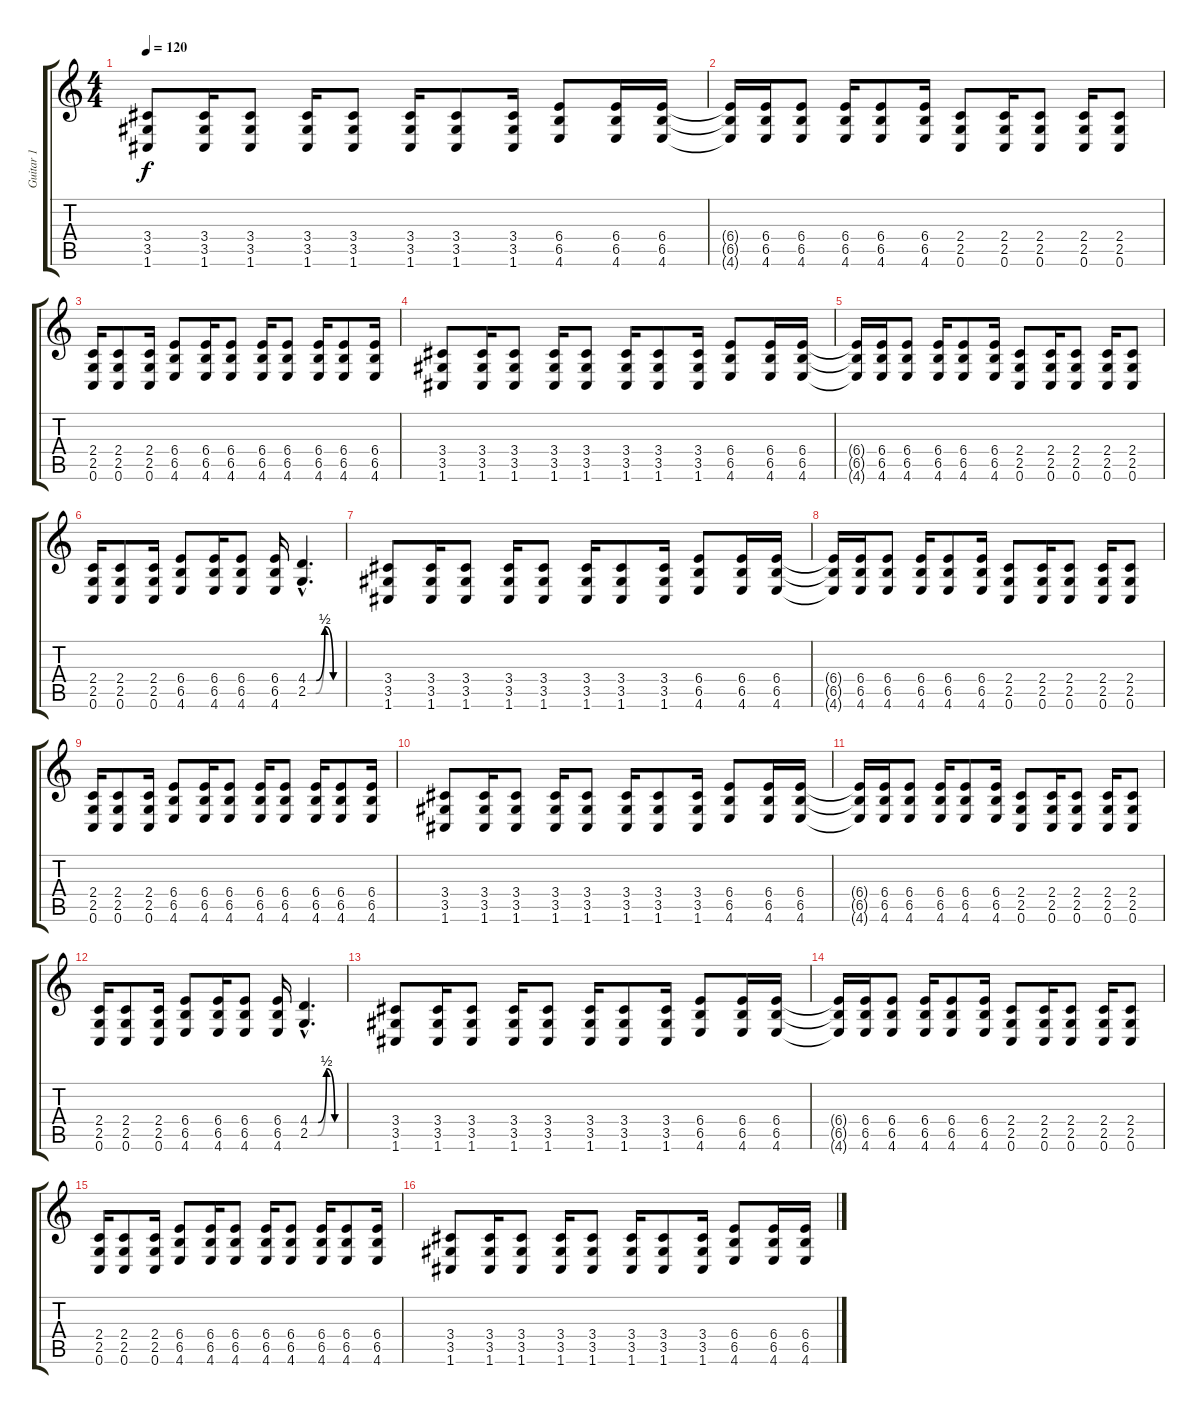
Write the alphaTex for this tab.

\track ("Guitar 1" "Guitar 1") {instrument overdrivenguitar}
\staff {score tabs}
\tuning (C4 G3 Eb3 Bb2 F2 C2) {hide}
\ts (4 4)
\tempo 120
\clef g2
\ks c
(3.4 3.5 1.6).8{dy f instrument overdrivenguitar} (3.4 3.5 1.6).16 (3.4 3.5 1.6).8 (3.4 3.5 1.6).16 (3.4 3.5 1.6).8 (3.4 3.5 1.6).16 (3.4 3.5 1.6).8 (3.4 3.5 1.6).16 (6.4 6.5 4.6).8 (6.4 6.5 4.6).16 (6.4 6.5 4.6).16 |
(6.4{t} 6.5{t} 4.6{t}).16 (6.4 6.5 4.6).16 (6.4 6.5 4.6).8 (6.4 6.5 4.6).16 (6.4 6.5 4.6).8 (6.4 6.5 4.6).16 (2.4 2.5 0.6).8 (2.4 2.5 0.6).16 (2.4 2.5 0.6).8 (2.4 2.5 0.6).16 (2.4 2.5 0.6).8 |
(2.4 2.5 0.6).16 (2.4 2.5 0.6).8 (2.4 2.5 0.6).16 (6.4 6.5 4.6).8 (6.4 6.5 4.6).16 (6.4 6.5 4.6).8 (6.4 6.5 4.6).16 (6.4 6.5 4.6).8 (6.4 6.5 4.6).16 (6.4 6.5 4.6).8 (6.4 6.5 4.6).16 |
(3.4 3.5 1.6).8 (3.4 3.5 1.6).16 (3.4 3.5 1.6).8 (3.4 3.5 1.6).16 (3.4 3.5 1.6).8 (3.4 3.5 1.6).16 (3.4 3.5 1.6).8 (3.4 3.5 1.6).16 (6.4 6.5 4.6).8 (6.4 6.5 4.6).16 (6.4 6.5 4.6).16 |
(6.4{t} 6.5{t} 4.6{t}).16 (6.4 6.5 4.6).16 (6.4 6.5 4.6).8 (6.4 6.5 4.6).16 (6.4 6.5 4.6).8 (6.4 6.5 4.6).16 (2.4 2.5 0.6).8 (2.4 2.5 0.6).16 (2.4 2.5 0.6).8 (2.4 2.5 0.6).16 (2.4 2.5 0.6).8 |
(2.4 2.5 0.6).16 (2.4 2.5 0.6).8 (2.4 2.5 0.6).16 (6.4 6.5 4.6).8 (6.4 6.5 4.6).16 (6.4 6.5 4.6).8 (6.4 6.5 4.6).16 (4.4{be (custom 0 0 15 0 30 2 45 0 60 0) hac} 2.5{be (custom 0 0 14 0 30 2 45 0 60 0) hac}).4{d} |
(3.4 3.5 1.6).8 (3.4 3.5 1.6).16 (3.4 3.5 1.6).8 (3.4 3.5 1.6).16 (3.4 3.5 1.6).8 (3.4 3.5 1.6).16 (3.4 3.5 1.6).8 (3.4 3.5 1.6).16 (6.4 6.5 4.6).8 (6.4 6.5 4.6).16 (6.4 6.5 4.6).16 |
(6.4{t} 6.5{t} 4.6{t}).16 (6.4 6.5 4.6).16 (6.4 6.5 4.6).8 (6.4 6.5 4.6).16 (6.4 6.5 4.6).8 (6.4 6.5 4.6).16 (2.4 2.5 0.6).8 (2.4 2.5 0.6).16 (2.4 2.5 0.6).8 (2.4 2.5 0.6).16 (2.4 2.5 0.6).8 |
(2.4 2.5 0.6).16 (2.4 2.5 0.6).8 (2.4 2.5 0.6).16 (6.4 6.5 4.6).8 (6.4 6.5 4.6).16 (6.4 6.5 4.6).8 (6.4 6.5 4.6).16 (6.4 6.5 4.6).8 (6.4 6.5 4.6).16 (6.4 6.5 4.6).8 (6.4 6.5 4.6).16 |
(3.4 3.5 1.6).8 (3.4 3.5 1.6).16 (3.4 3.5 1.6).8 (3.4 3.5 1.6).16 (3.4 3.5 1.6).8 (3.4 3.5 1.6).16 (3.4 3.5 1.6).8 (3.4 3.5 1.6).16 (6.4 6.5 4.6).8 (6.4 6.5 4.6).16 (6.4 6.5 4.6).16 |
(6.4{t} 6.5{t} 4.6{t}).16 (6.4 6.5 4.6).16 (6.4 6.5 4.6).8 (6.4 6.5 4.6).16 (6.4 6.5 4.6).8 (6.4 6.5 4.6).16 (2.4 2.5 0.6).8 (2.4 2.5 0.6).16 (2.4 2.5 0.6).8 (2.4 2.5 0.6).16 (2.4 2.5 0.6).8 |
(2.4 2.5 0.6).16 (2.4 2.5 0.6).8 (2.4 2.5 0.6).16 (6.4 6.5 4.6).8 (6.4 6.5 4.6).16 (6.4 6.5 4.6).8 (6.4 6.5 4.6).16 (4.4{be (custom 0 0 15 0 30 2 45 0 60 0) hac} 2.5{be (custom 0 0 14 0 30 2 45 0 60 0) hac}).4{d} |
(3.4 3.5 1.6).8 (3.4 3.5 1.6).16 (3.4 3.5 1.6).8 (3.4 3.5 1.6).16 (3.4 3.5 1.6).8 (3.4 3.5 1.6).16 (3.4 3.5 1.6).8 (3.4 3.5 1.6).16 (6.4 6.5 4.6).8 (6.4 6.5 4.6).16 (6.4 6.5 4.6).16 |
(6.4{t} 6.5{t} 4.6{t}).16 (6.4 6.5 4.6).16 (6.4 6.5 4.6).8 (6.4 6.5 4.6).16 (6.4 6.5 4.6).8 (6.4 6.5 4.6).16 (2.4 2.5 0.6).8 (2.4 2.5 0.6).16 (2.4 2.5 0.6).8 (2.4 2.5 0.6).16 (2.4 2.5 0.6).8 |
(2.4 2.5 0.6).16 (2.4 2.5 0.6).8 (2.4 2.5 0.6).16 (6.4 6.5 4.6).8 (6.4 6.5 4.6).16 (6.4 6.5 4.6).8 (6.4 6.5 4.6).16 (6.4 6.5 4.6).8 (6.4 6.5 4.6).16 (6.4 6.5 4.6).8 (6.4 6.5 4.6).16 |
(3.4 3.5 1.6).8 (3.4 3.5 1.6).16 (3.4 3.5 1.6).8 (3.4 3.5 1.6).16 (3.4 3.5 1.6).8 (3.4 3.5 1.6).16 (3.4 3.5 1.6).8 (3.4 3.5 1.6).16 (6.4 6.5 4.6).8 (6.4 6.5 4.6).16 (6.4 6.5 4.6).16
